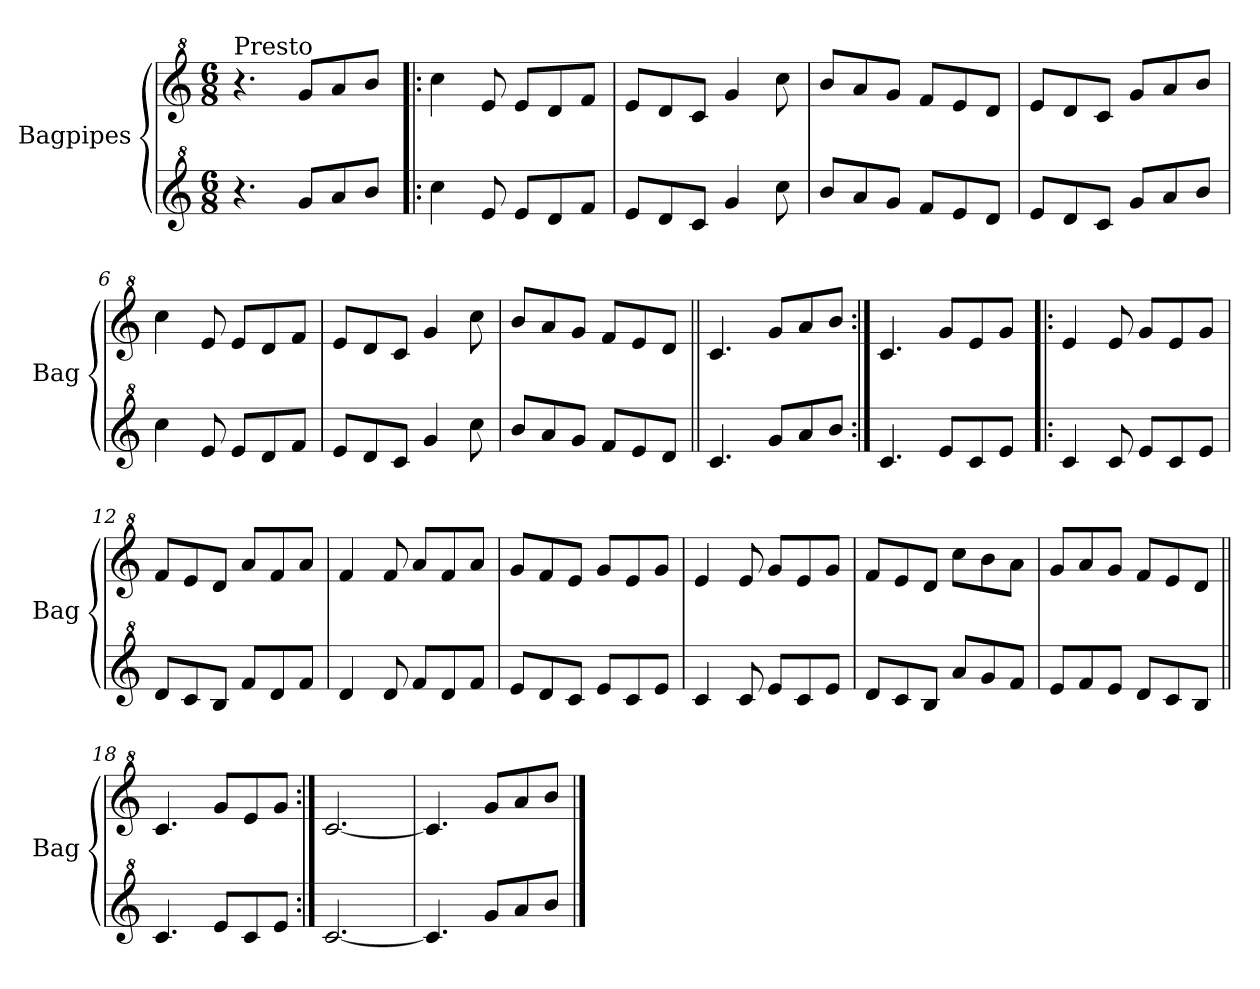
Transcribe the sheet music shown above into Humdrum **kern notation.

**kern	**kern
*part2	*part1
*staff2	*staff1
*I"Bagpipes	*I"Bagpipes
*I'Bag	*I'Bag
*clefG^2	*clefG^2
*k[]	*k[]
*C:	*C:
*M6/8	*M6/8
=1	=1
!	!LO:TX:a:t=Presto
4.r	4.r
8gg/L	8gg/L
8aa/	8aa/
8bb/J	8bb/J
=2!|:	=2!|:
4ccc\	4ccc\
8ee/	8ee/
8ee/L	8ee/L
8dd/	8dd/
8ff/J	8ff/J
=3	=3
8ee/L	8ee/L
8dd/	8dd/
8cc/J	8cc/J
4gg/	4gg/
8ccc\	8ccc\
=4	=4
8bb/L	8bb/L
8aa/	8aa/
8gg/J	8gg/J
8ff/L	8ff/L
8ee/	8ee/
8dd/J	8dd/J
=5	=5
8ee/L	8ee/L
8dd/	8dd/
8cc/J	8cc/J
8gg/L	8gg/L
8aa/	8aa/
8bb/J	8bb/J
=6	=6
4ccc\	4ccc\
8ee/	8ee/
8ee/L	8ee/L
8dd/	8dd/
8ff/J	8ff/J
=7	=7
8ee/L	8ee/L
8dd/	8dd/
8cc/J	8cc/J
4gg/	4gg/
8ccc\	8ccc\
=8	=8
8bb/L	8bb/L
8aa/	8aa/
8gg/J	8gg/J
8ff/L	8ff/L
8ee/	8ee/
8dd/J	8dd/J
!!LO:LB:g=z
=9||	=9||
4.cc/	4.cc/
8gg/L	8gg/L
8aa/	8aa/
8bb/J	8bb/J
=10:|!	=10:|!
4.cc/	4.cc/
8ee/L	8gg/L
8cc/	8ee/
8ee/J	8gg/J
=11!|:	=11!|:
4cc/	4ee/
8cc/	8ee/
8ee/L	8gg/L
8cc/	8ee/
8ee/J	8gg/J
=12	=12
8dd/L	8ff/L
8cc/	8ee/
8b/J	8dd/J
8ff/L	8aa/L
8dd/	8ff/
8ff/J	8aa/J
=13	=13
4dd/	4ff/
8dd/	8ff/
8ff/L	8aa/L
8dd/	8ff/
8ff/J	8aa/J
=14	=14
8ee/L	8gg/L
8dd/	8ff/
8cc/J	8ee/J
8ee/L	8gg/L
8cc/	8ee/
8ee/J	8gg/J
=15	=15
4cc/	4ee/
8cc/	8ee/
8ee/L	8gg/L
8cc/	8ee/
8ee/J	8gg/J
=16	=16
8dd/L	8ff/L
8cc/	8ee/
8b/J	8dd/J
8aa/L	8ccc\L
8gg/	8bb\
8ff/J	8aa\J
!!LO:LB:g=z
=17	=17
8ee/L	8gg/L
8ff/	8aa/
8ee/J	8gg/J
8dd/L	8ff/L
8cc/	8ee/
8b/J	8dd/J
=18||	=18||
4.cc/	4.cc/
8ee/L	8gg/L
8cc/	8ee/
8ee/J	8gg/J
=19:|!	=19:|!
[2.cc/	[2.cc/
=20	=20
4.cc/]	4.cc/]
8gg/L	8gg/L
8aa/	8aa/
8bb/J	8bb/J
==	==
*-	*-
